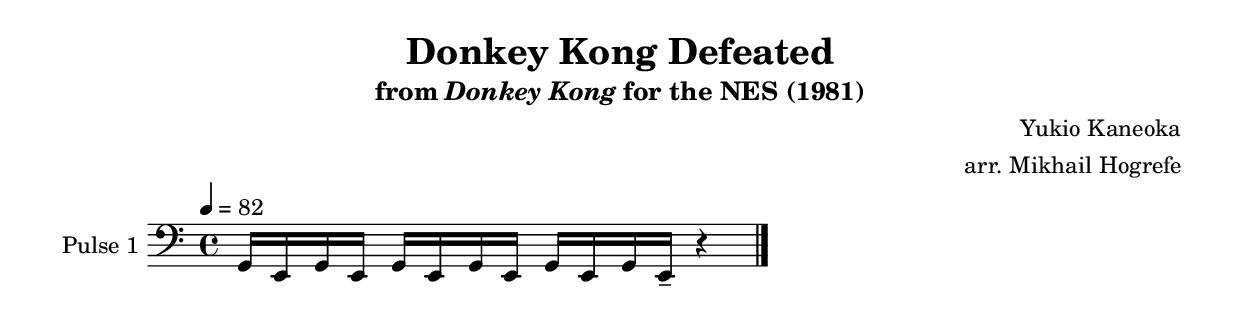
\version "2.20.0"

\book {
    \header {
        title = "Donkey Kong Defeated"
        subtitle = \markup { "from" {\italic "Donkey Kong"} "for the NES (1981)" }
        composer = "Yukio Kaneoka"
        arranger = "arr. Mikhail Hogrefe"
    }

    \score {
        {
            \new StaffGroup <<
                \new Staff \relative c {
                    \set Staff.instrumentName = "Pulse 1"
                    \set Staff.shortInstrumentName = "P.1"
\accidentalStyle modern-cautionary
\key c \major
\clef bass
\tempo 4 = 82

g16 e g e g e g e g e g e-- r4 |
\bar "|."
                }
            >>
        }
        \layout {
            \context {
                \Staff
                \RemoveEmptyStaves
            }
            \context {
                \DrumStaff
                \RemoveEmptyStaves
            }
            \context {
                % Force measures to widen, revealing second glissando line
                \Score
                \override SpacingSpanner.base-shortest-duration = #(ly:make-moment 1/32)
            }
        }
        \midi {}
    }
}
